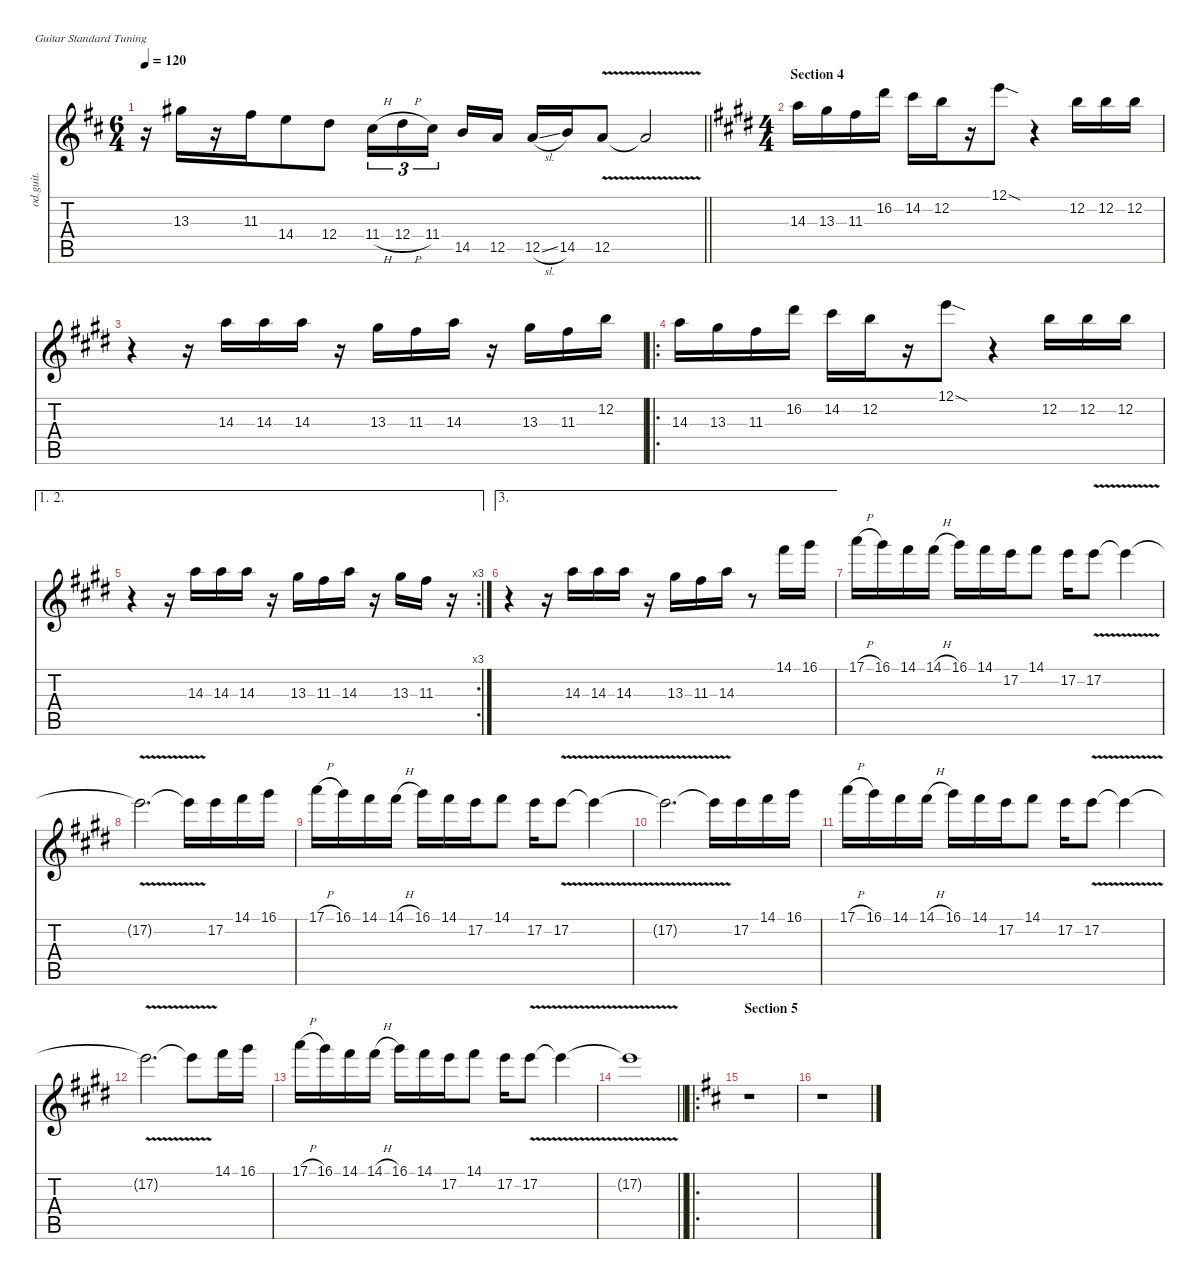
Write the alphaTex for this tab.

\defaultSystemsLayout 4
\hideDynamics
\bracketExtendMode nobrackets
\otherSystemsTrackNameOrientation horizontal
\track ("Guitar" "od.guit.") {instrument overdrivenguitar}
\staff {score tabs}
\tuning (E4 B3 G3 D3 A2 E2)
\ts (6 4)
\beaming (8 6 6)
\tempo 120
\clef g2
\barLineRight lightlight
\ks d
r.16{dy f beam Down} 13.3{acc #}.16{beam Down} r.16{beam Down} 11.3{acc #}.16{beam Down} 14.4{acc forcenatural}.8{beam Down} 12.4{acc forcenatural}.8{beam Down} 11.4{h acc #}.16{tu (3 2) beam Down} 12.4{h acc forcenatural}.16{tu (3 2) beam Down} 11.4{acc #}.16{tu (3 2) beam Down} 14.5{acc forcenatural}.16{beam Up} 12.5{acc forcenatural}.16{beam Up} 12.5{sl acc forcenatural}.16{beam Up} 14.5{acc forcenatural}.16{beam Up} 12.5{v acc forcenatural}.8{beam Up} 12.5{v t acc forcenatural}.2{beam Up} |
\ts (4 4)
\beaming (8 2 2 2 2)
\section ("" "Section 4")
\ks e
14.3{acc forcenatural}.16{beam Down} 13.3{acc #}.16{beam Down} 11.3{acc #}.16{beam Down} 16.2{acc #}.16{beam Down} 14.2{acc #}.16{beam Down} 12.2{acc forcenatural}.16{beam Down} r.16{beam Down} 12.1{sod acc forcenatural}.8{beam Down} r.4{beam Down} 12.2{acc forcenatural}.16{beam Down} 12.2{acc forcenatural}.16{beam Down} 12.2{acc forcenatural}.16{beam Down} |
r.4{beam Down} r.16{beam Down} 14.3{acc forcenatural}.16{beam Down} 14.3{acc forcenatural}.16{beam Down} 14.3{acc forcenatural}.16{beam Down} r.16{beam Down} 13.3{acc #}.16{beam Down} 11.3{acc #}.16{beam Down} 14.3{acc forcenatural}.16{beam Down} r.16{beam Down} 13.3{acc #}.16{beam Down} 11.3{acc #}.16{beam Down} 12.2{acc forcenatural}.16{beam Down} |
\ro
14.3{acc forcenatural}.16{beam Down} 13.3{acc #}.16{beam Down} 11.3{acc #}.16{beam Down} 16.2{acc #}.16{beam Down} 14.2{acc #}.16{beam Down} 12.2{acc forcenatural}.16{beam Down} r.16{beam Down} 12.1{sod acc forcenatural}.8{beam Down} r.4{beam Down} 12.2{acc forcenatural}.16{beam Down} 12.2{acc forcenatural}.16{beam Down} 12.2{acc forcenatural}.16{beam Down} |
\ae (1 2)
\rc 3
r.4{beam Down} r.16{beam Down} 14.3{acc forcenatural}.16{beam Down} 14.3{acc forcenatural}.16{beam Down} 14.3{acc forcenatural}.16{beam Down} r.16{beam Down} 13.3{acc #}.16{beam Down} 11.3{acc #}.16{beam Down} 14.3{acc forcenatural}.16{beam Down} r.16{beam Down} 13.3{acc #}.16{beam Down} 11.3{acc #}.16{beam Down} r.16{beam Down} |
\ae 3
r.4{beam Down} r.16{beam Down} 14.3{acc forcenatural}.16{beam Down} 14.3{acc forcenatural}.16{beam Down} 14.3{acc forcenatural}.16{beam Down} r.16{beam Down} 13.3{acc #}.16{beam Down} 11.3{acc #}.16{beam Down} 14.3{acc forcenatural}.16{beam Down} r.8{beam Down} 14.1{acc #}.16{beam Down} 16.1{acc #}.16{beam Down} |
17.1{h acc forcenatural}.16{beam Down} 16.1{acc #}.16{beam Down} 14.1{acc #}.16{beam Down} 14.1{h acc #}.16{beam Down} 16.1{acc #}.16{beam Down} 14.1{acc #}.16{beam Down} 17.2{acc forcenatural}.16{beam Down} 14.1{acc #}.8{beam Down} 17.2{acc forcenatural}.16{beam Down} 17.2{v acc forcenatural}.8{beam Down} 17.2{v t acc forcenatural}.4{beam Down} |
17.2{v t acc forcenatural}.2{d beam Down} 17.2{v t acc forcenatural}.16{beam Down} 17.2{acc forcenatural}.16{beam Down} 14.1{acc #}.16{beam Down} 16.1{acc #}.16{beam Down} |
17.1{h acc forcenatural}.16{beam Down} 16.1{acc #}.16{beam Down} 14.1{acc #}.16{beam Down} 14.1{h acc #}.16{beam Down} 16.1{acc #}.16{beam Down} 14.1{acc #}.16{beam Down} 17.2{acc forcenatural}.16{beam Down} 14.1{acc #}.8{beam Down} 17.2{acc forcenatural}.16{beam Down} 17.2{v acc forcenatural}.8{beam Down} 17.2{v t acc forcenatural}.4{beam Down} |
17.2{v t acc forcenatural}.2{d beam Down} 17.2{v t acc forcenatural}.16{beam Down} 17.2{acc forcenatural}.16{beam Down} 14.1{acc #}.16{beam Down} 16.1{acc #}.16{beam Down} |
17.1{h acc forcenatural}.16{beam Down} 16.1{acc #}.16{beam Down} 14.1{acc #}.16{beam Down} 14.1{h acc #}.16{beam Down} 16.1{acc #}.16{beam Down} 14.1{acc #}.16{beam Down} 17.2{acc forcenatural}.16{beam Down} 14.1{acc #}.8{beam Down} 17.2{acc forcenatural}.16{beam Down} 17.2{v acc forcenatural}.8{beam Down} 17.2{v t acc forcenatural}.4{beam Down} |
17.2{v t acc forcenatural}.2{d beam Down} 17.2{v t acc forcenatural}.8{beam Down} 14.1{acc #}.16{beam Down} 16.1{acc #}.16{beam Down} |
17.1{h acc forcenatural}.16{beam Down} 16.1{acc #}.16{beam Down} 14.1{acc #}.16{beam Down} 14.1{h acc #}.16{beam Down} 16.1{acc #}.16{beam Down} 14.1{acc #}.16{beam Down} 17.2{acc forcenatural}.16{beam Down} 14.1{acc #}.8{beam Down} 17.2{acc forcenatural}.16{beam Down} 17.2{v acc forcenatural}.8{beam Down} 17.2{v t acc forcenatural}.4{beam Down} |
\barLineRight lightlight
17.2{v t acc forcenatural}.1{beam Down} |
\ro
\section ("" "Section 5")
\ks d
r.1{beam Down} |
r.1{beam Down}
